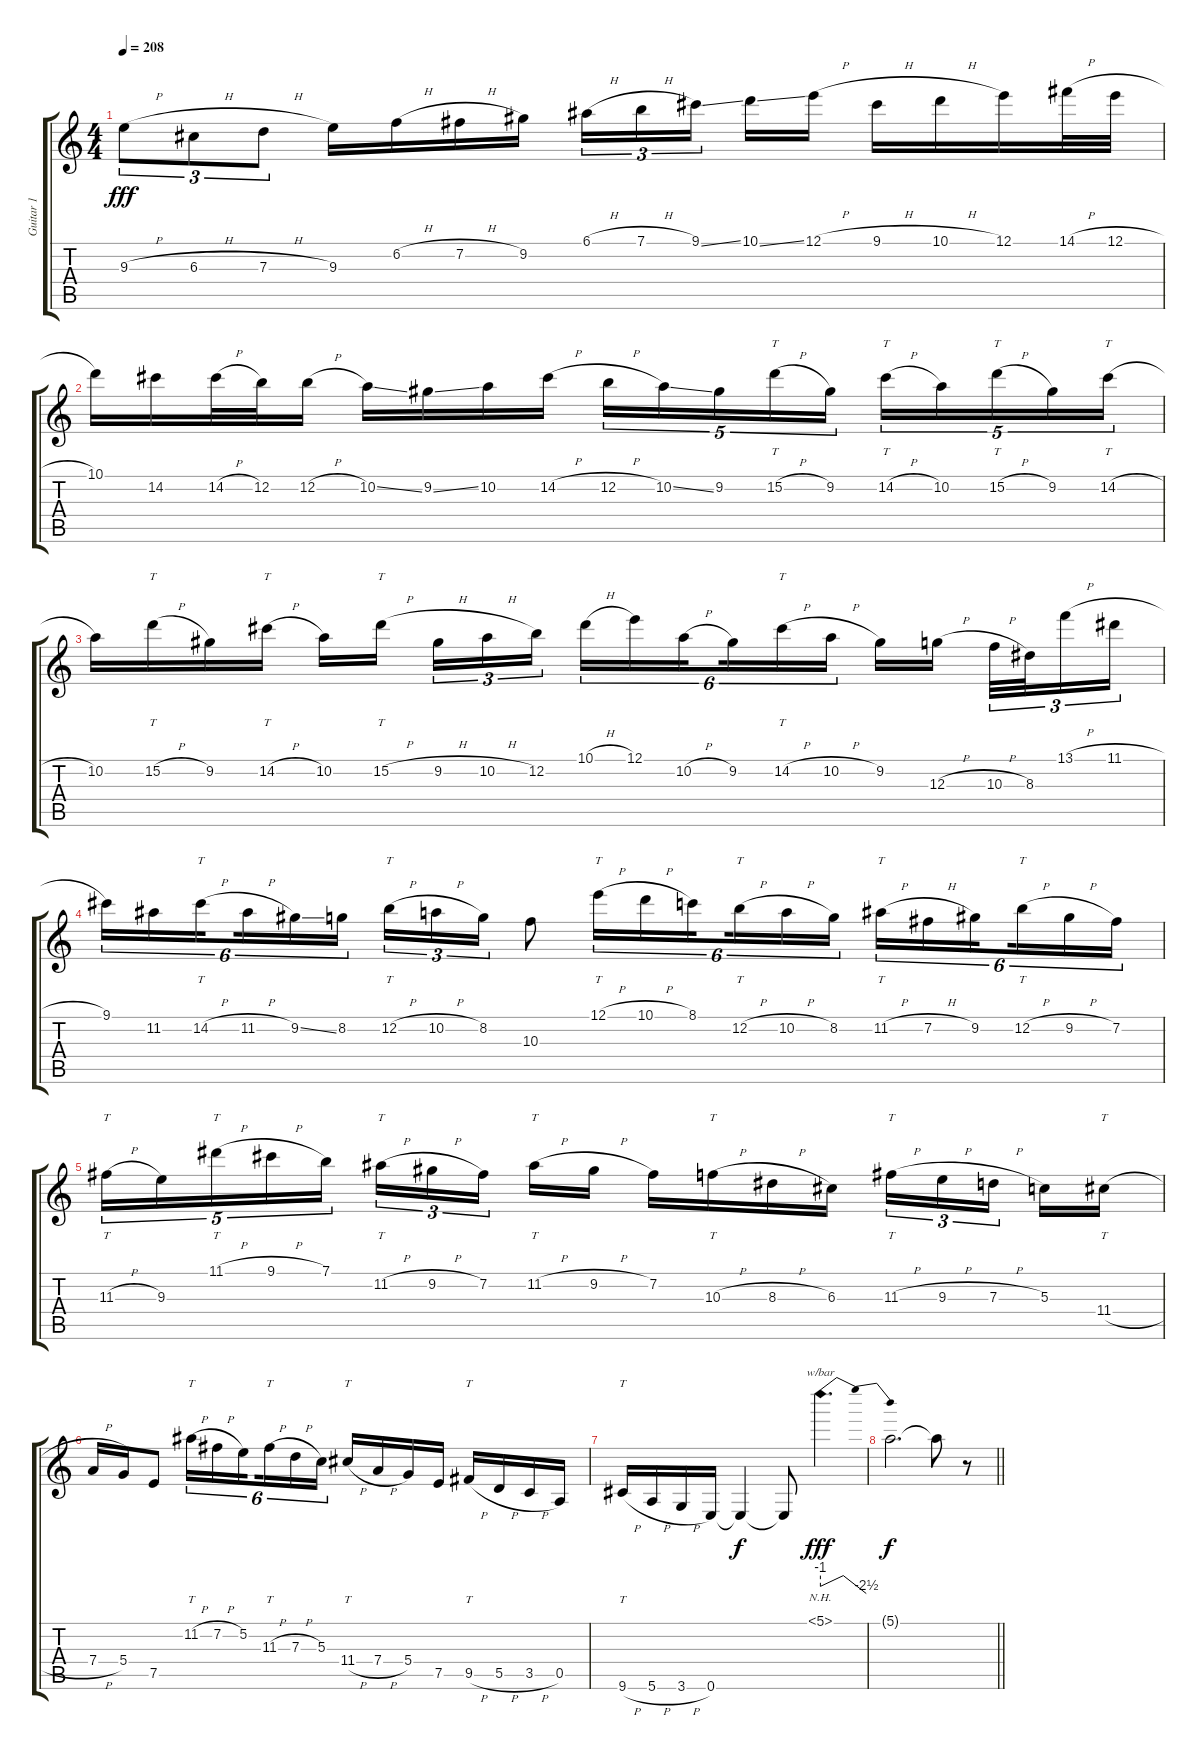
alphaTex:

\track ("Guitar 1" "Guitar 1") {instrument distortionguitar}
\staff {score tabs}
\tuning (E4 B3 G3 D3 A2 E2) {hide}
\ts (4 4)
\tempo 208
\clef g2
\ks c
9.3{h}.8{tu (3 2) dy fff} 6.3{h}.8{tu (3 2)} 7.3{h}.8{tu (3 2)} 9.3.16 6.2{h}.16 7.2{h}.16 9.2.16 6.1{h}.16{tu (3 2)} 7.1{h}.16{tu (3 2)} 9.1{ss}.16{tu (3 2) beam splitsecondary} 10.1{ss}.16 12.1{h}.16 9.1{h}.16 10.1{h}.16 12.1.16 14.1{h}.32 12.1{h}.32 |
10.1.16 14.2.16 14.2{h}.32 12.2.32 12.2{h}.16 10.2{ss}.16 9.2{ss}.16 10.2.16 14.2{h}.16 12.2{h}.16{tu (5 4)} 10.2{ss}.16{tu (5 4)} 9.2.16{tu (5 4)} 15.2{h}.16{tt tu (5 4)} 9.2.16{tu (5 4)} 14.2{h}.16{tt tu (5 4)} 10.2.16{tu (5 4)} 15.2{h}.16{tt tu (5 4)} 9.2.16{tu (5 4)} 14.2{h}.16{tt tu (5 4)} |
10.2.16 15.2{h}.16{tt} 9.2.16 14.2{h}.16{tt} 10.2.16 15.2{h}.16{tt beam splitsecondary} 9.2{h}.16{tu (3 2)} 10.2{h}.16{tu (3 2)} 12.2.16{tu (3 2)} 10.1{h}.16{tu (6 4)} 12.1.16{tu (6 4)} 10.2{h}.16{tu (6 4) beam splitsecondary} 9.2.16{tu (6 4)} 14.2{h}.16{tt tu (6 4)} 10.2{h}.16{tu (6 4)} 9.2.16 12.3{h}.16{beam splitsecondary} 10.3{h}.32{tu (3 2)} 8.3.32{tu (3 2)} 13.1{h}.16{tu (3 2)} 11.1{h}.16{tu (3 2)} |
9.1.16{tu (6 4)} 11.2.16{tu (6 4)} 14.2{h}.16{tt tu (6 4) beam splitsecondary} 11.2{h}.16{tu (6 4)} 9.2{ss}.16{tu (6 4)} 8.2.16{tu (6 4)} 12.2{h}.16{tt tu (3 2)} 10.2{h}.16{tu (3 2)} 8.2.16{tu (3 2)} 10.3.8 12.1{h}.16{tt tu (6 4)} 10.1{h}.16{tu (6 4)} 8.1.16{tu (6 4) beam splitsecondary} 12.2{h}.16{tt tu (6 4)} 10.2{h}.16{tu (6 4)} 8.2.16{tu (6 4)} 11.2{h}.16{tt tu (6 4)} 7.2{h}.16{tu (6 4)} 9.2.16{tu (6 4) beam splitsecondary} 12.2{h}.16{tt tu (6 4)} 9.2{h}.16{tu (6 4)} 7.2.16{tu (6 4)} |
11.3{h}.16{tt tu (5 4)} 9.3.16{tu (5 4)} 11.1{h}.16{tt tu (5 4)} 9.1{h}.16{tu (5 4)} 7.1.16{tu (5 4)} 11.2{h}.16{tt tu (3 2)} 9.2{h}.16{tu (3 2)} 7.2.16{tu (3 2) beam splitsecondary} 11.2{h}.16{tt} 9.2{h}.16 7.2.16 10.3{h}.16{tt} 8.3{h}.16 6.3.16 11.3{h}.16{tt tu (3 2)} 9.3{h}.16{tu (3 2)} 7.3{h}.16{tu (3 2) beam splitsecondary} 5.3.16 11.4{h}.16{tt} |
7.4{h}.16 5.4.16 7.5.8 11.2{h}.16{tt tu (6 4)} 7.2{h}.16{tu (6 4)} 5.2.16{tu (6 4) beam splitsecondary} 11.3{h}.16{tt tu (6 4)} 7.3{h}.16{tu (6 4)} 5.3.16{tu (6 4)} 11.4{h}.16{tt} 7.4{h}.16 5.4.16 7.5.16 9.5{h}.16{tt} 5.5{h}.16 3.5{h}.16 0.5.16 |
9.6{h}.16{tt} 5.6{h}.16 3.6{h}.16 0.6.16 0.6{t}.4{dy f} 0.6{t}.8 5.1{nh}.4{d tbe (dip default 0 -4 8 0 15 0 60 -10) dy fff} |
\barLineRight lightlight
5.1{t}.2{d dy f} 5.1{t}.8 r.8
